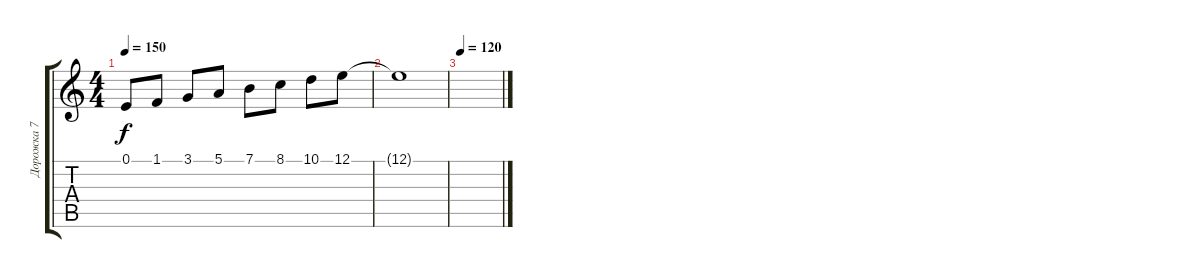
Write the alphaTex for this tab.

\track ("Дорожка 7" "Дорожка 7") {instrument harpsichord}
\staff {score tabs}
\tuning (E4 B3 G3 D3 A2 E2) {hide}
\ts (4 4)
\tempo 150
\clef g2
\ks aminor
0.1.8{dy f} 1.1.8 3.1.8 5.1.8 7.1.8 8.1.8 10.1.8 12.1.8 |
12.1{t}.1 |
\tempo 120
